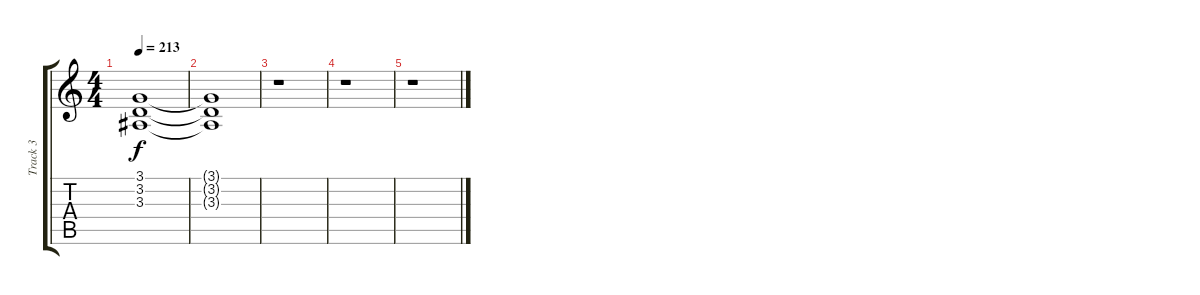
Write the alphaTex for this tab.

\track ("Track 3" "Track 3") {instrument synthstrings2}
\staff {score tabs}
\tuning (E4 B3 G3 D3 A2 E2) {hide}
\ts (4 4)
\tempo 213
\clef g2
\ks c
(3.1 3.2 3.3).1{dy f} |
(3.1{t} 3.2{t} 3.3{t}).1 |
r.1 |
r.1 |
r.1
